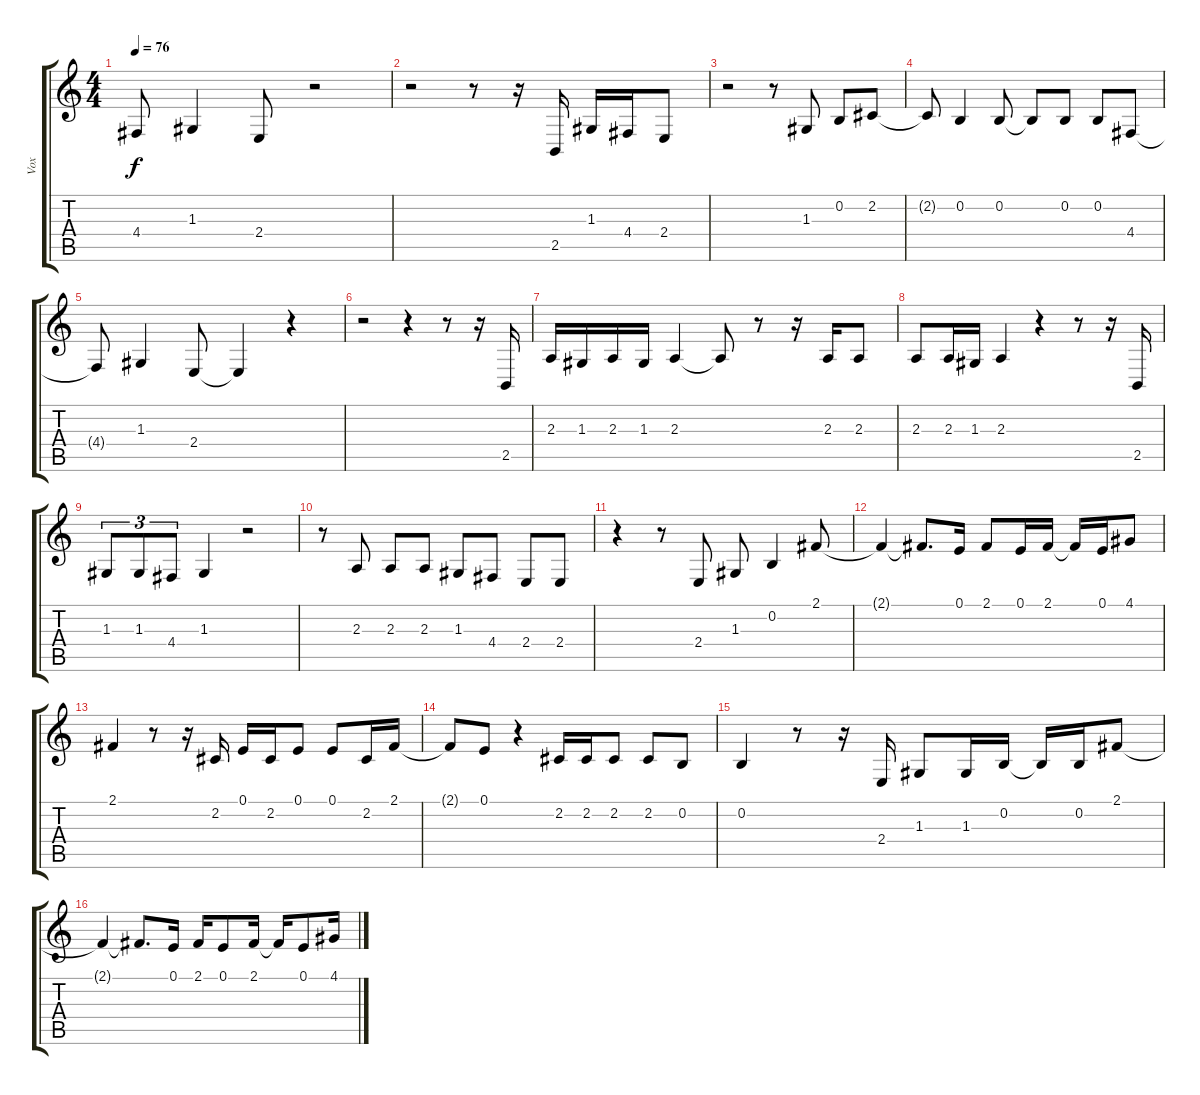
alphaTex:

\track ("Vox" "Vox") {instrument violin}
\staff {score tabs}
\tuning (E4 B3 G3 D3 A2 E2) {hide}
\ts (4 4)
\tempo 76
\clef g2
\ks c
4.4{t}.8{dy f} 1.3.4 2.4.8 r.2 |
r.2 r.8 r.16 2.5.16 1.3.16 4.4.16 2.4.8 |
r.2 r.8 1.3.8 0.2.8 2.2.8 |
2.2{t}.8 0.2.4 0.2.8 0.2{t}.8 0.2.8 0.2.8 4.4.8 |
4.4{t}.8 1.3.4 2.4.8 2.4{t}.4 r.4 |
r.2 r.4 r.8 r.16 2.5.16 |
2.3.16 1.3.16 2.3.16 1.3.16 2.3.4 2.3{t}.8 r.8 r.16 2.3.16 2.3.8 |
2.3.8 2.3.16 1.3.16 2.3.4 r.4 r.8 r.16 2.5.16 |
1.3.8{tu (3 2)} 1.3.8{tu (3 2)} 4.4.8{tu (3 2)} 1.3.4 r.2 |
r.8 2.3.8 2.3.8 2.3.8 1.3.8 4.4.8 2.4.8 2.4.8 |
r.4 r.8 2.4.8 1.3.8 0.2.4 2.1.8 |
2.1{t}.4 2.1{t}.8{d} 0.1.16 2.1.8 0.1.16 2.1.16 2.1{t}.16 0.1.16 4.1.8 |
2.1.4 r.8 r.16 2.2.16 0.1.16 2.2.16 0.1.8 0.1.8 2.2.16 2.1.16 |
2.1{t}.8 0.1.8 r.4 2.2.16 2.2.16 2.2.8 2.2.8 0.2.8 |
0.2.4 r.8 r.16 2.4.16 1.3.8 1.3.16 0.2.16 0.2{t}.16 0.2.16 2.1.8 |
2.1{t}.4 2.1{t}.8{d} 0.1.16 2.1.16 0.1.8 2.1.16 2.1{t}.16 0.1.8 4.1.16
